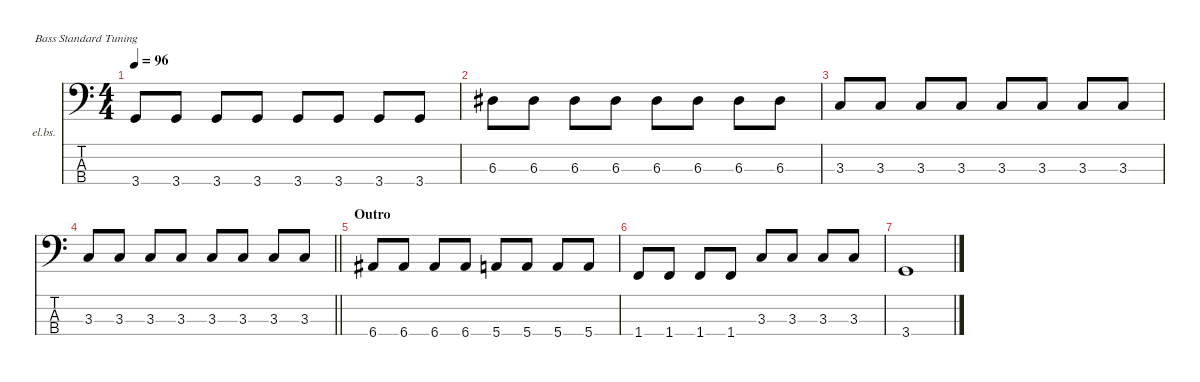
\defaultSystemsLayout 4
\hideDynamics
\bracketExtendMode nobrackets
\firstSystemTrackNameOrientation horizontal
\otherSystemsTrackNameOrientation horizontal
\track ("Bass" "el.bs.") {instrument electricbassfinger}
\staff {score tabs}
\tuning (G2 D2 A1 E1)
\ts (4 4)
\tempo 96
\clef f4
\ks c
3.4.8{dy f} 3.4.8 3.4.8 3.4.8 3.4.8 3.4.8 3.4.8 3.4.8 |
6.3{acc #}.8 6.3{acc #}.8 6.3{acc #}.8 6.3{acc #}.8 6.3{acc #}.8 6.3{acc #}.8 6.3{acc #}.8 6.3{acc #}.8 |
3.3.8 3.3.8 3.3.8 3.3.8 3.3.8 3.3.8 3.3.8 3.3.8 |
\barLineRight lightlight
3.3.8 3.3.8 3.3.8 3.3.8 3.3.8 3.3.8 3.3.8 3.3.8 |
\section ("" "Outro")
6.4{acc #}.8 6.4{acc #}.8 6.4{acc #}.8 6.4{acc #}.8 5.4.8 5.4.8 5.4.8 5.4.8 |
1.4.8 1.4.8 1.4.8 1.4.8 3.3.8 3.3.8 3.3.8 3.3.8 |
3.4.1
